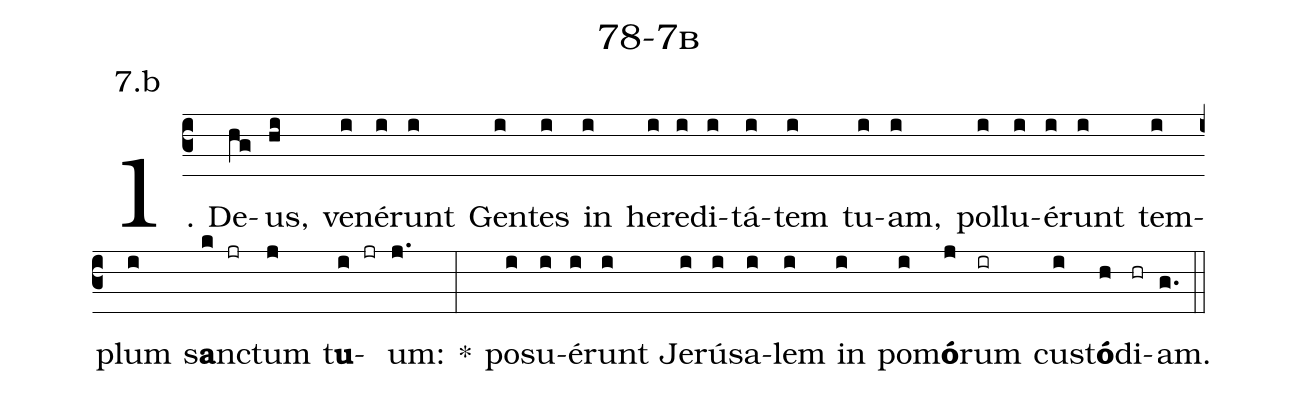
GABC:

name: 78-7b;
annotation: 7.b;
%%
(c3)1. De(hg)us,(hi) ve(i)né(i)runt(i) Gen(i)tes(i) in(i) he(i)re(i)di(i)tá(i)tem(i) tu(i)am,(i) pol(i)lu(i)é(i)runt(i) tem(i)plum(i) s<b>a</b>nc(k jr)tum(j) t<b>u</b>(i jr)um:(j.) *(:) po(i)su(i)é(i)runt(i) Je(i)rú(i)sa(i)lem(i) in(i) po(i)m<b>ó</b>(j)rum(ir) cus(i)t<b>ó</b>(h)di(hr)am.(g.) (::)
